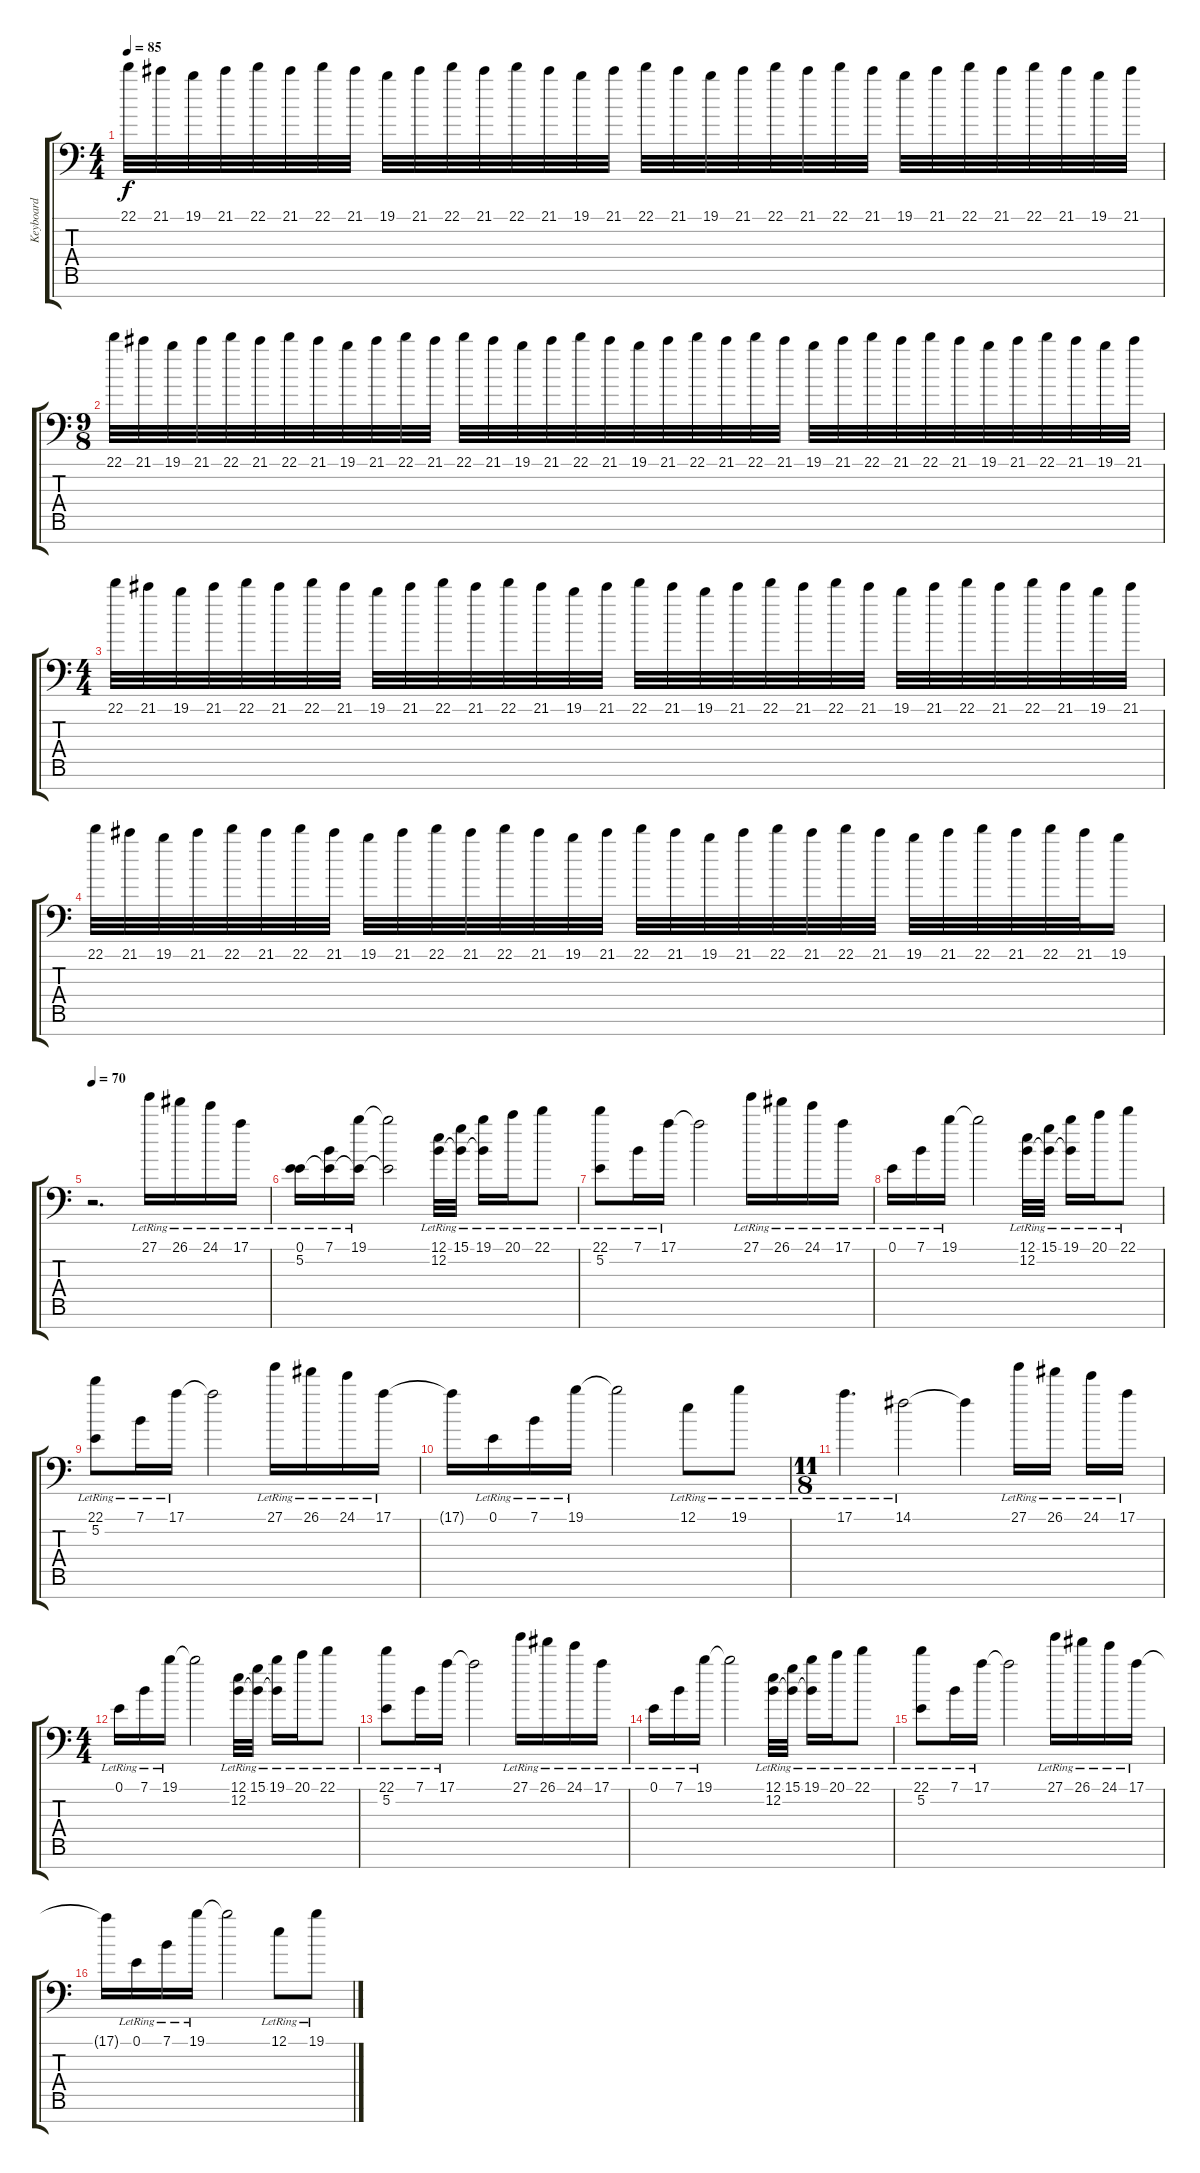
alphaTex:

\track ("Keyboard" "Keyboard") {instrument acousticgrandpiano}
\staff {score tabs}
\tuning (E4 B3 G3 D3 A2 E2 C-1) {hide}
\ts (4 4)
\tempo 85
\clef f4
\ks c
22.1.32{dy f} 21.1.32 19.1.32 21.1.32 22.1.32 21.1.32 22.1.32 21.1.32 19.1.32 21.1.32 22.1.32 21.1.32 22.1.32 21.1.32 19.1.32 21.1.32 22.1.32 21.1.32 19.1.32 21.1.32 22.1.32 21.1.32 22.1.32 21.1.32 19.1.32 21.1.32 22.1.32 21.1.32 22.1.32 21.1.32 19.1.32 21.1.32 |
\ts (9 8)
22.1.32 21.1.32 19.1.32 21.1.32 22.1.32 21.1.32 22.1.32 21.1.32 19.1.32 21.1.32 22.1.32 21.1.32 22.1.32 21.1.32 19.1.32 21.1.32 22.1.32 21.1.32 19.1.32 21.1.32 22.1.32 21.1.32 22.1.32 21.1.32 19.1.32 21.1.32 22.1.32 21.1.32 22.1.32 21.1.32 19.1.32 21.1.32 22.1.32 21.1.32 19.1.32 21.1.32 |
\ts (4 4)
22.1.32 21.1.32 19.1.32 21.1.32 22.1.32 21.1.32 22.1.32 21.1.32 19.1.32 21.1.32 22.1.32 21.1.32 22.1.32 21.1.32 19.1.32 21.1.32 22.1.32 21.1.32 19.1.32 21.1.32 22.1.32 21.1.32 22.1.32 21.1.32 19.1.32 21.1.32 22.1.32 21.1.32 22.1.32 21.1.32 19.1.32 21.1.32 |
22.1.32 21.1.32 19.1.32 21.1.32 22.1.32 21.1.32 22.1.32 21.1.32 19.1.32 21.1.32 22.1.32 21.1.32 22.1.32 21.1.32 19.1.32 21.1.32 22.1.32 21.1.32 19.1.32 21.1.32 22.1.32 21.1.32 22.1.32 21.1.32 19.1.32 21.1.32 22.1.32 21.1.32 22.1.32 21.1.32 19.1.16 |
\tempo 70
r.2{d} 27.1{lr}.16 26.1{lr}.16 24.1{lr}.16 17.1{lr}.16 |
(0.1{lr} 5.2).16 (7.1{lr} 5.2{t}).16 (19.1{lr} 5.2{t}).16 (19.1{t} 5.2{t}).2 (12.1{lr} 12.2{lr}).32 (15.1{lr} 12.2{t}).32 (19.1{lr} 12.2{t}).16 20.1{lr}.16 22.1{lr}.8 |
(22.1{lr} 5.2{lr}).8 7.1{lr}.16 17.1{lr}.16 17.1{t}.2 27.1{lr}.16 26.1{lr}.16 24.1{lr}.16 17.1{lr}.16 |
0.1{lr}.16 7.1{lr}.16 19.1{lr}.16 19.1{t}.2 (12.1{lr} 12.2{lr}).32 (15.1{lr} 12.2{t}).32 (19.1{lr} 12.2{t}).16 20.1{lr}.16 22.1{lr}.8 |
(22.1{lr} 5.2{lr}).8 7.1{lr}.16 17.1{lr}.16 17.1{t}.2 27.1{lr}.16 26.1{lr}.16 24.1{lr}.16 17.1{lr}.16 |
17.1{t}.16 0.1{lr}.16 7.1{lr}.16 19.1{lr}.16 19.1{t}.2 12.1{lr}.8 19.1{lr}.8 |
\ts (11 8)
17.1{lr}.4{d} 14.1{lr}.2 14.1{t}.4 27.1{lr}.16 26.1{lr}.16 24.1{lr}.16 17.1{lr}.16 |
\ts (4 4)
0.1{lr}.16 7.1{lr}.16 19.1{lr}.16 19.1{t}.2 (12.1{lr} 12.2{lr}).32 (15.1{lr} 12.2{t}).32 (19.1{lr} 12.2{t}).16 20.1{lr}.16 22.1{lr}.8 |
(22.1{lr} 5.2{lr}).8 7.1{lr}.16 17.1{lr}.16 17.1{t}.2 27.1{lr}.16 26.1{lr}.16 24.1{lr}.16 17.1{lr}.16 |
0.1{lr}.16 7.1{lr}.16 19.1{lr}.16 19.1{t}.2 (12.1{lr} 12.2{lr}).32 (15.1{lr} 12.2{t}).32 (19.1{lr} 12.2{t}).16 20.1{lr}.16 22.1{lr}.8 |
(22.1{lr} 5.2{lr}).8 7.1{lr}.16 17.1{lr}.16 17.1{t}.2 27.1{lr}.16 26.1{lr}.16 24.1{lr}.16 17.1{lr}.16 |
17.1{t}.16 0.1{lr}.16 7.1{lr}.16 19.1{lr}.16 19.1{t}.2 12.1{lr}.8 19.1{lr}.8
